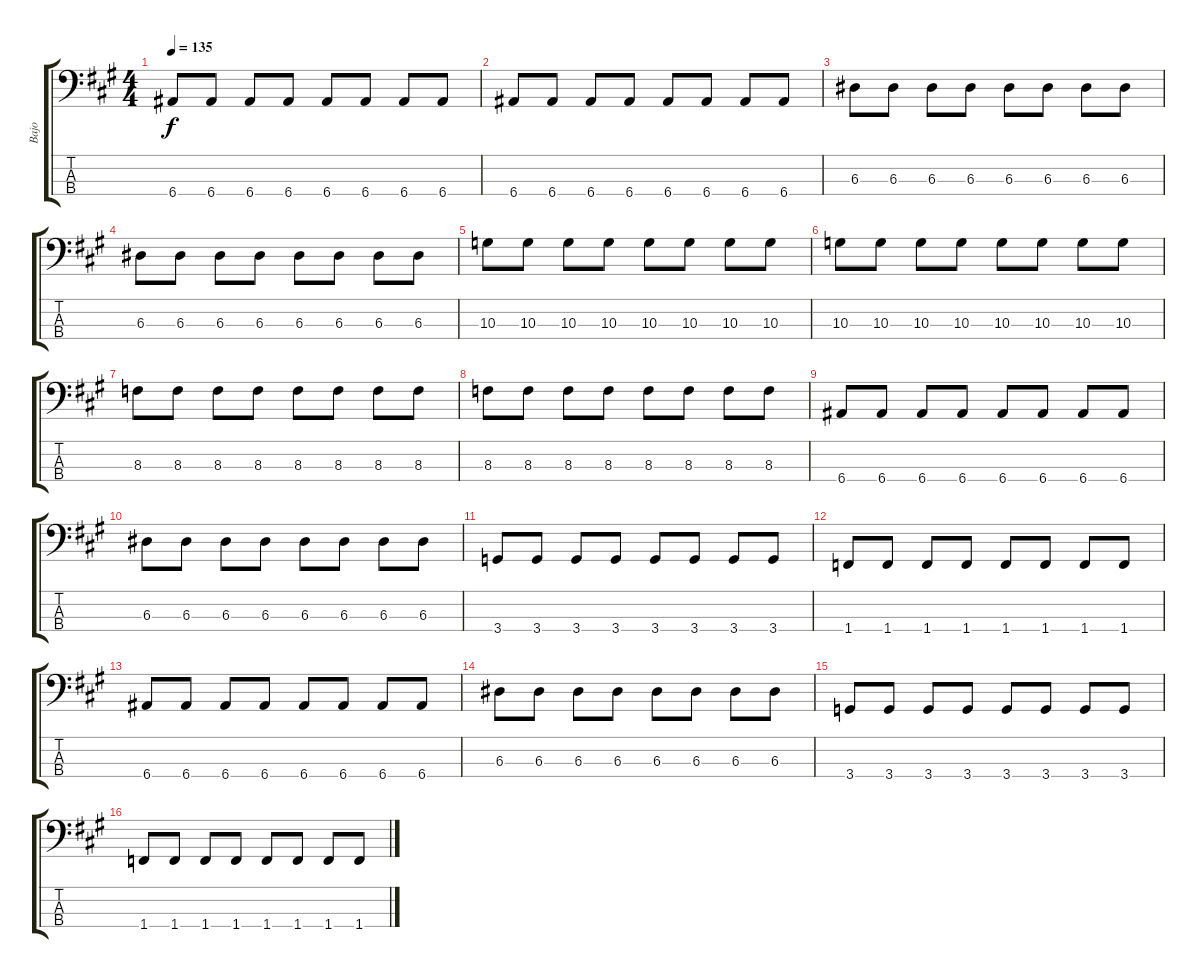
\track ("Bajo" "Bajo") {instrument electricbassfinger}
\staff {score tabs}
\tuning (G2 D2 A1 E1) {hide}
\ts (4 4)
\tempo 135
\clef f4
\ks a
6.4.8{dy f} 6.4.8 6.4.8 6.4.8 6.4.8 6.4.8 6.4.8 6.4.8 |
6.4.8 6.4.8 6.4.8 6.4.8 6.4.8 6.4.8 6.4.8 6.4.8 |
6.3.8 6.3.8 6.3.8 6.3.8 6.3.8 6.3.8 6.3.8 6.3.8 |
6.3.8 6.3.8 6.3.8 6.3.8 6.3.8 6.3.8 6.3.8 6.3.8 |
10.3.8 10.3.8 10.3.8 10.3.8 10.3.8 10.3.8 10.3.8 10.3.8 |
10.3.8 10.3.8 10.3.8 10.3.8 10.3.8 10.3.8 10.3.8 10.3.8 |
8.3.8 8.3.8 8.3.8 8.3.8 8.3.8 8.3.8 8.3.8 8.3.8 |
8.3.8 8.3.8 8.3.8 8.3.8 8.3.8 8.3.8 8.3.8 8.3.8 |
6.4.8 6.4.8 6.4.8 6.4.8 6.4.8 6.4.8 6.4.8 6.4.8 |
6.3.8 6.3.8 6.3.8 6.3.8 6.3.8 6.3.8 6.3.8 6.3.8 |
3.4.8 3.4.8 3.4.8 3.4.8 3.4.8 3.4.8 3.4.8 3.4.8 |
1.4.8 1.4.8 1.4.8 1.4.8 1.4.8 1.4.8 1.4.8 1.4.8 |
6.4.8 6.4.8 6.4.8 6.4.8 6.4.8 6.4.8 6.4.8 6.4.8 |
6.3.8 6.3.8 6.3.8 6.3.8 6.3.8 6.3.8 6.3.8 6.3.8 |
3.4.8 3.4.8 3.4.8 3.4.8 3.4.8 3.4.8 3.4.8 3.4.8 |
1.4.8 1.4.8 1.4.8 1.4.8 1.4.8 1.4.8 1.4.8 1.4.8
